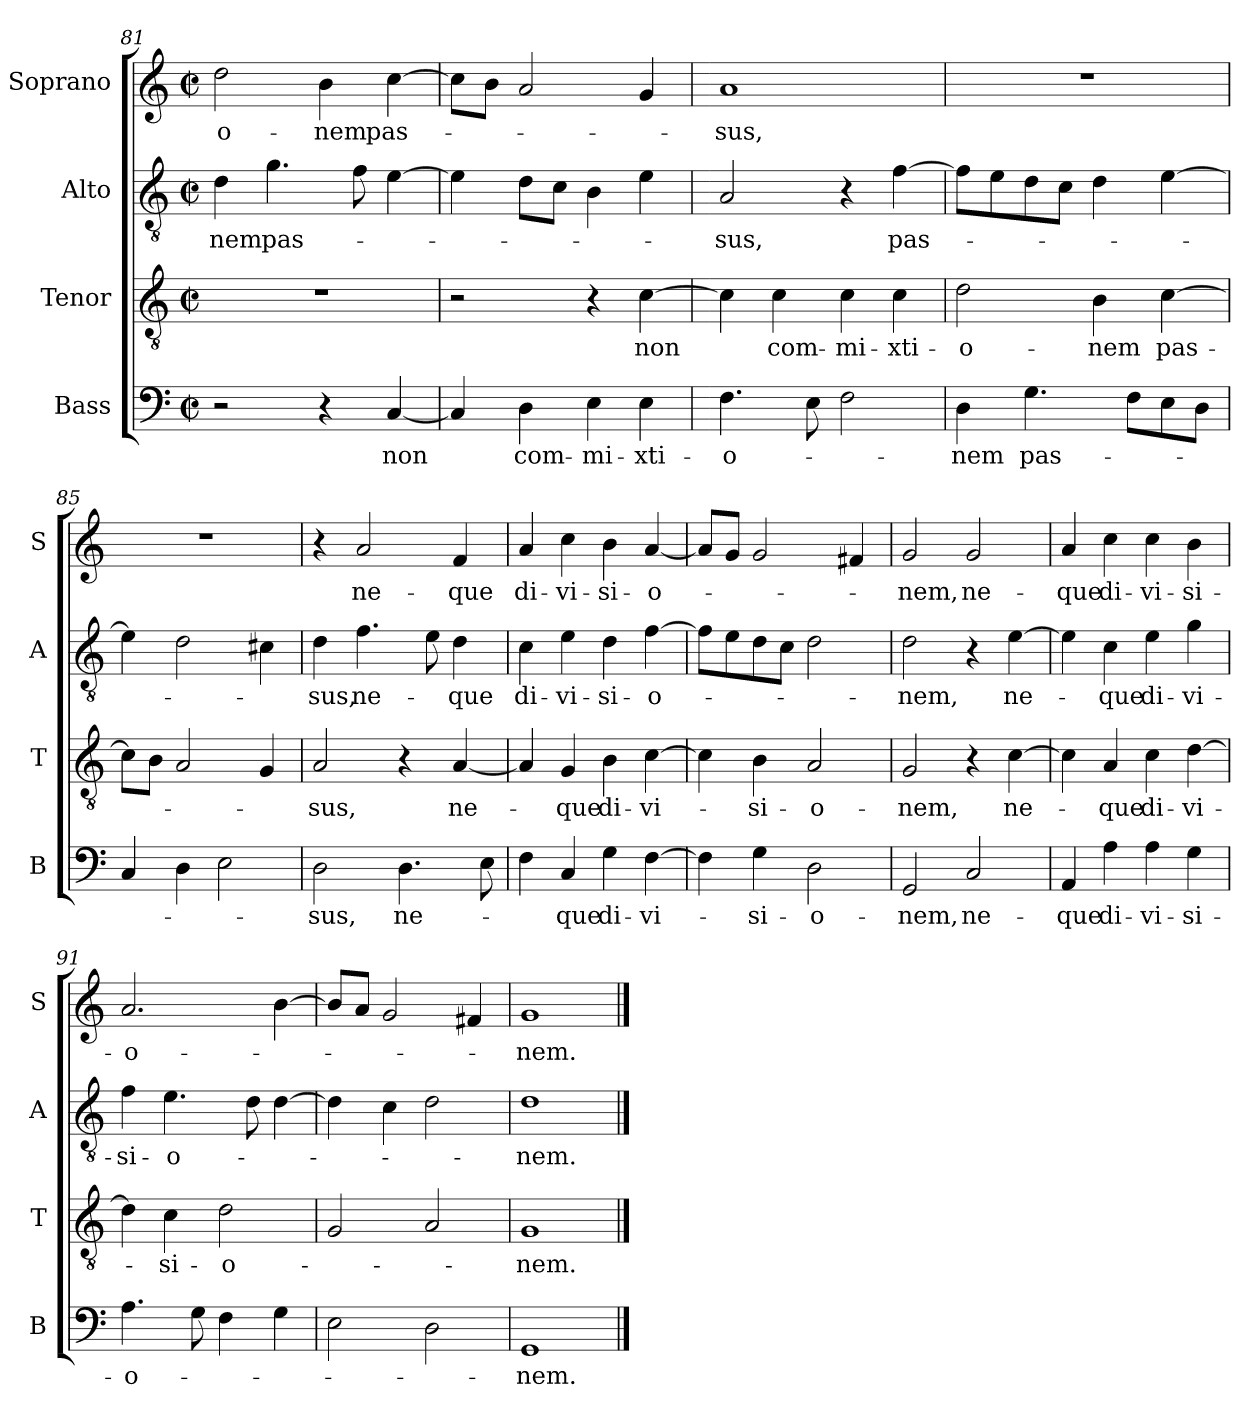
**kern	**text	**kern	**text	**kern	**text	**kern	**text
*part4	*part4	*part3	*part3	*part2	*part2	*part1	*part1
*staff4	*staff4	*staff3	*staff3	*staff2	*staff2	*staff1	*staff1
*I"Bass	*	*I"Tenor	*	*I"Alto	*	*I"Soprano	*
*I'B	*	*I'T	*	*I'A	*	*I'S	*
!!LO:LB:g=z
*clefF4	*	*clefGv2	*	*clefGv2	*	*clefG2	*
*k[]	*	*k[]	*	*k[]	*	*k[]	*
*a:	*	*a:	*	*a:	*	*a:	*
*M2/2	*	*M2/2	*	*M2/2	*	*M2/2	*
*met(c|)	*	*met(c|)	*	*met(c|)	*	*met(c|)	*
=81	=81	=81	=81	=81	=81	=81	=81
!	!	!	!	!	!LO:LY:b	!	!LO:LY:b
2r	.	1r	.	4d\	-nem	2dd\	-o-
!	!	!	!	!	!LO:LY:b	!	!
.	.	.	.	4.g\	pas-	.	.
!	!	!	!	!	!	!	!LO:LY:b
4r	.	.	.	.	.	4b\	-nem
.	.	.	.	8f\	.	.	.
!	!LO:LY:b	!	!	!	!	!	!LO:LY:b
[4C/	non	.	.	[4e\	.	[4cc\	pas-
=82	=82	=82	=82	=82	=82	=82	=82
4C/]	.	2r	.	4e\]	.	8cc\L]	.
.	.	.	.	.	.	8b\J	.
!	!LO:LY:b	!	!	!	!	!	!
4D\	com-	.	.	8d\L	.	2a/	.
.	.	.	.	8c\J	.	.	.
!	!LO:LY:b	!	!	!	!	!	!
4E\	-mi-	4r	.	4B\	.	.	.
!	!LO:LY:b	!	!LO:LY:b	!	!	!	!
4E\	-xti-	[4c\	non	4e\	.	4g/	.
=83	=83	=83	=83	=83	=83	=83	=83
!	!LO:LY:b	!	!	!	!LO:LY:b	!	!LO:LY:b
4.F\	-o-	4c\]	.	2A/	-sus,	1a	-sus,
!	!	!	!LO:LY:b	!	!	!	!
.	.	4c\	com-	.	.	.	.
8E\	.	.	.	.	.	.	.
!	!	!	!LO:LY:b	!	!	!	!
2F\	.	4c\	-mi-	4r	.	.	.
!	!	!	!LO:LY:b	!	!LO:LY:b	!	!
.	.	4c\	-xti-	[4f\	pas-	.	.
=84	=84	=84	=84	=84	=84	=84	=84
!	!LO:LY:b	!	!LO:LY:b	!	!	!	!
4D\	-nem	2d\	-o-	8f\L]	.	1r	.
.	.	.	.	8e\	.	.	.
!	!LO:LY:b	!	!	!	!	!	!
4.G\	pas-	.	.	8d\	.	.	.
.	.	.	.	8c\J	.	.	.
!	!	!	!LO:LY:b	!	!	!	!
.	.	4B\	-nem	4d\	.	.	.
8F\L	.	.	.	.	.	.	.
!	!	!	!LO:LY:b	!	!	!	!
8E\	.	[4c\	pas-	[4e\	.	.	.
8D\J	.	.	.	.	.	.	.
=85	=85	=85	=85	=85	=85	=85	=85
4C/	.	8c\L]	.	4e\]	.	1r	.
.	.	8B\J	.	.	.	.	.
4D\	.	2A/	.	2d\	.	.	.
2E\	.	.	.	.	.	.	.
.	.	4G/	.	4c#X\	.	.	.
=86	=86	=86	=86	=86	=86	=86	=86
!	!LO:LY:b	!	!LO:LY:b	!	!LO:LY:b	!	!
2D\	-sus,	2A/	-sus,	4d\	-sus,	4r	.
!	!	!	!	!	!LO:LY:b	!	!LO:LY:b
.	.	.	.	4.f\	ne-	2a/	ne-
!	!LO:LY:b	!	!	!	!	!	!
4.D\	ne-	4r	.	.	.	.	.
.	.	.	.	8e\	.	.	.
!	!	!	!LO:LY:b	!	!LO:LY:b	!	!LO:LY:b
.	.	[4A/	ne-	4d\	-que	4f/	-que
8E\	.	.	.	.	.	.	.
!!LO:PB:g=z
=87	=87	=87	=87	=87	=87	=87	=87
!	!	!	!	!	!LO:LY:b	!	!LO:LY:b
4F\	.	4A/]	.	4c\	di-	4a/	di-
!	!LO:LY:b	!	!LO:LY:b	!	!LO:LY:b	!	!LO:LY:b
4C/	-que	4G/	-que	4e\	-vi-	4cc\	-vi-
!	!LO:LY:b	!	!LO:LY:b	!	!LO:LY:b	!	!LO:LY:b
4G\	di-	4B\	di-	4d\	-si-	4b\	-si-
!	!LO:LY:b	!	!LO:LY:b	!	!LO:LY:b	!	!LO:LY:b
[4F\	-vi-	[4c\	-vi-	[4f\	-o-	[4a/	-o-
=88	=88	=88	=88	=88	=88	=88	=88
4F\]	.	4c\]	.	8f\L]	.	8a/L]	.
.	.	.	.	8e\	.	8g/J	.
!	!LO:LY:b	!	!LO:LY:b	!	!	!	!
4G\	-si-	4B\	-si-	8d\	.	2g/	.
.	.	.	.	8c\J	.	.	.
!	!LO:LY:b	!	!LO:LY:b	!	!	!	!
2D\	-o-	2A/	-o-	2d\	.	.	.
.	.	.	.	.	.	4f#X/	.
=89	=89	=89	=89	=89	=89	=89	=89
!	!LO:LY:b	!	!LO:LY:b	!	!LO:LY:b	!	!LO:LY:b
2GG/	-nem,	2G/	-nem,	2d\	-nem,	2g/	-nem,
!	!LO:LY:b	!	!	!	!	!	!LO:LY:b
2C/	ne-	4r	.	4r	.	2g/	ne-
!	!	!	!LO:LY:b	!	!LO:LY:b	!	!
.	.	[4c\	ne-	[4e\	ne-	.	.
=90	=90	=90	=90	=90	=90	=90	=90
!	!LO:LY:b	!	!	!	!	!	!LO:LY:b
4AA/	-que	4c\]	.	4e\]	.	4a/	-que
!	!LO:LY:b	!	!LO:LY:b	!	!LO:LY:b	!	!LO:LY:b
4A\	di-	4A/	-que	4c\	-que	4cc\	di-
!	!LO:LY:b	!	!LO:LY:b	!	!LO:LY:b	!	!LO:LY:b
4A\	-vi-	4c\	di-	4e\	di-	4cc\	-vi-
!	!LO:LY:b	!	!LO:LY:b	!	!LO:LY:b	!	!LO:LY:b
4G\	-si-	[4d\	-vi-	4g\	-vi-	4b\	-si-
=91	=91	=91	=91	=91	=91	=91	=91
!	!LO:LY:b	!	!	!	!LO:LY:b	!	!LO:LY:b
4.A\	-o-	4d\]	.	4f\	-si-	2.a/	-o-
!	!	!	!LO:LY:b	!	!LO:LY:b	!	!
.	.	4c\	-si-	4.e\	-o-	.	.
8G\	.	.	.	.	.	.	.
!	!	!	!LO:LY:b	!	!	!	!
4F\	.	2d\	-o-	.	.	.	.
.	.	.	.	8d\	.	.	.
4G\	.	.	.	[4d\	.	[4b\	.
=92	=92	=92	=92	=92	=92	=92	=92
2E\	.	2G/	.	4d\]	.	8b/L]	.
.	.	.	.	.	.	8a/J	.
.	.	.	.	4c\	.	2g/	.
2D\	.	2A/	.	2d\	.	.	.
.	.	.	.	.	.	4f#X/	.
=93	=93	=93	=93	=93	=93	=93	=93
!	!LO:LY:b	!	!LO:LY:b	!	!LO:LY:b	!	!LO:LY:b
1GG	-nem.	1G	-nem.	1d	-nem.	1g	-nem.
==	==	==	==	==	==	==	==
*-	*-	*-	*-	*-	*-	*-	*-
